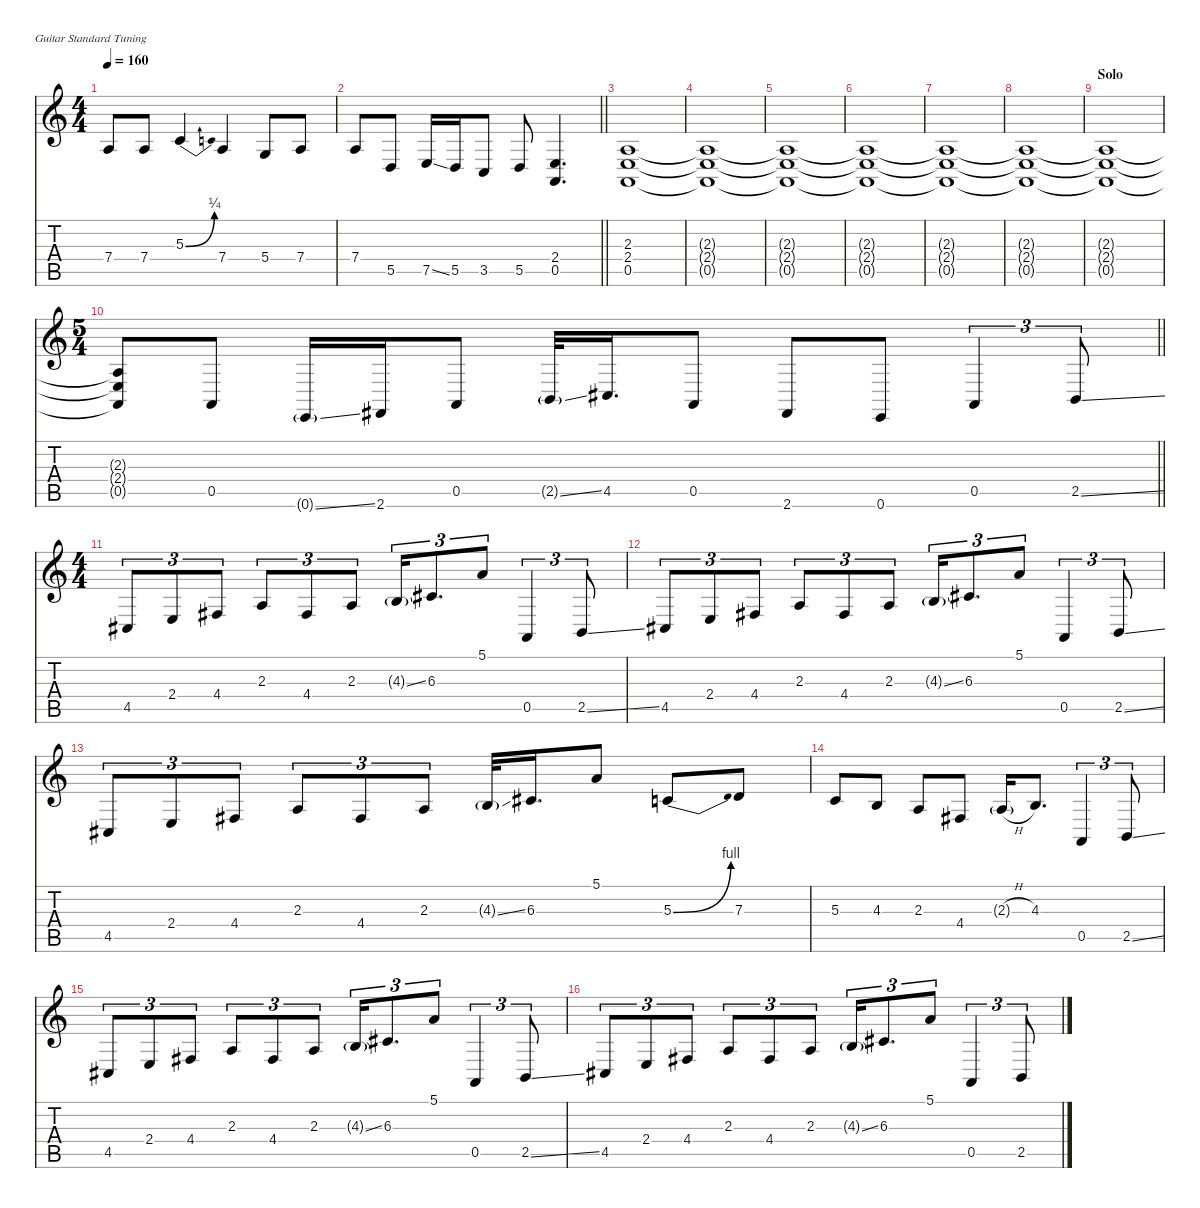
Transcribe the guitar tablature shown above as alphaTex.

\defaultSystemsLayout 4
\hideDynamics
\bracketExtendMode nobrackets
\singleTrackTrackNamePolicy hidden
\multiTrackTrackNamePolicy hidden
\firstSystemTrackNameMode fullname
\firstSystemTrackNameOrientation horizontal
\otherSystemsTrackNameOrientation horizontal
\track ("OverDub-hid" "led.synth.") {instrument lead1square}
\staff {score tabs}
\tuning (E4 B3 G3 D3 A2 E2)
\ts (4 4)
\tempo 160
\clef g2
\ks c
7.4.8{dy f} 7.4.8 5.3{be (bend 0 0 30 1)}.4 7.4.4 5.4.8 7.4.8 |
\barLineRight lightlight
7.4.8 5.5.8 7.5{ss}.16 5.5.16 3.5.8 5.5.8 (2.4 0.5).4{d} |
(2.3 2.4 0.5).1 |
(2.3{t} 2.4{t} 0.5{t}).1 |
(2.3{t} 2.4{t} 0.5{t}).1 |
(2.3{t} 2.4{t} 0.5{t}).1 |
(2.3{t} 2.4{t} 0.5{t}).1 |
(2.3{t} 2.4{t} 0.5{t}).1 |
\section ("" "Solo")
(2.3{t} 2.4{t} 0.5{t}).1 |
\ts (5 4)
\barLineRight lightlight
(2.3{t} 2.4{t} 0.5{t}).8{instrument distortionguitar} 0.5.8{dy fff} 0.6{ss g}.16 2.6{acc #}.16 0.5.8 2.5{ss g}.32 4.5{acc #}.16{d} 0.5.8 2.6{acc #}.8 0.6.8 0.5.4{tu (3 2)} 2.5{ss}.8{tu (3 2)} |
\ts (4 4)
4.5{acc #}.8{tu (3 2)} 2.4.8{tu (3 2)} 4.4{acc #}.8{tu (3 2)} 2.3.8{tu (3 2)} 4.4{acc #}.8{tu (3 2)} 2.3.8{tu (3 2)} 4.3{ss g}.16{tu (3 2)} 6.3{acc #}.8{d tu (3 2)} 5.1.8{tu (3 2)} 0.5.4{tu (3 2)} 2.5{ss}.8{tu (3 2)} |
4.5{acc #}.8{tu (3 2)} 2.4.8{tu (3 2)} 4.4{acc #}.8{tu (3 2)} 2.3.8{tu (3 2)} 4.4{acc #}.8{tu (3 2)} 2.3.8{tu (3 2)} 4.3{ss g}.16{tu (3 2)} 6.3{acc #}.8{d tu (3 2)} 5.1.8{tu (3 2)} 0.5.4{tu (3 2)} 2.5{ss}.8{tu (3 2)} |
4.5{acc #}.8{tu (3 2)} 2.4.8{tu (3 2)} 4.4{acc #}.8{tu (3 2)} 2.3.8{tu (3 2)} 4.4{acc #}.8{tu (3 2)} 2.3.8{tu (3 2)} 4.3{ss g}.32 6.3{acc #}.16{d} 5.1.8 5.3{be (bend 0 0 42 4)}.8 7.3.8 |
5.3.8 4.3.8 2.3.8 4.4{acc #}.8 2.3{h g}.16 4.3.8{d} 0.5.4{tu (3 2)} 2.5{ss}.8{tu (3 2)} |
4.5{acc #}.8{tu (3 2)} 2.4.8{tu (3 2)} 4.4{acc #}.8{tu (3 2)} 2.3.8{tu (3 2)} 4.4{acc #}.8{tu (3 2)} 2.3.8{tu (3 2)} 4.3{ss g}.16{tu (3 2)} 6.3{acc #}.8{d tu (3 2)} 5.1.8{tu (3 2)} 0.5.4{tu (3 2)} 2.5{ss}.8{tu (3 2)} |
4.5{acc #}.8{tu (3 2)} 2.4.8{tu (3 2)} 4.4{acc #}.8{tu (3 2)} 2.3.8{tu (3 2)} 4.4{acc #}.8{tu (3 2)} 2.3.8{tu (3 2)} 4.3{ss g}.16{tu (3 2)} 6.3{acc #}.8{d tu (3 2)} 5.1.8{tu (3 2)} 0.5.4{tu (3 2)} 2.5{ss}.8{tu (3 2)}
